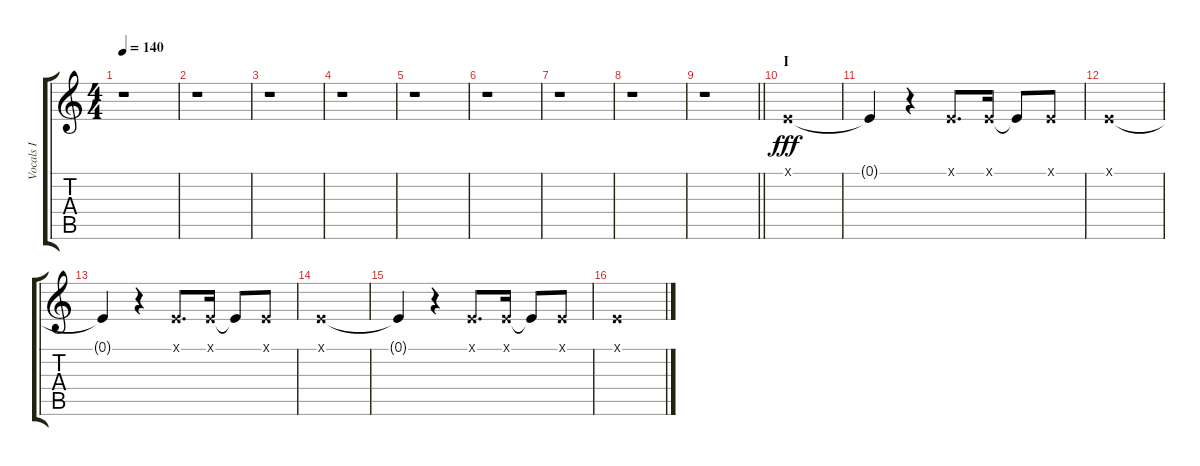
\track ("Vocals I" "Vocals I") {instrument voiceoohs}
\staff {score tabs}
\tuning (E4 B3 G3 D3 A2 E2) {hide}
\ts (4 4)
\tempo 140
\clef g2
\ks c
r.1{dy fff} |
r.1 |
r.1 |
r.1 |
r.1 |
r.1 |
r.1 |
r.1 |
\barLineRight lightlight
r.1 |
\section ("" "I")
0.1{x}.1 |
0.1{t}.4 r.4 0.1{x}.8{d} 0.1{x}.16 0.1{t}.8 0.1{x}.8 |
0.1{x}.1 |
0.1{t}.4 r.4 0.1{x}.8{d} 0.1{x}.16 0.1{t}.8 0.1{x}.8 |
0.1{x}.1 |
0.1{t}.4 r.4 0.1{x}.8{d} 0.1{x}.16 0.1{t}.8 0.1{x}.8 |
0.1{x}.1
